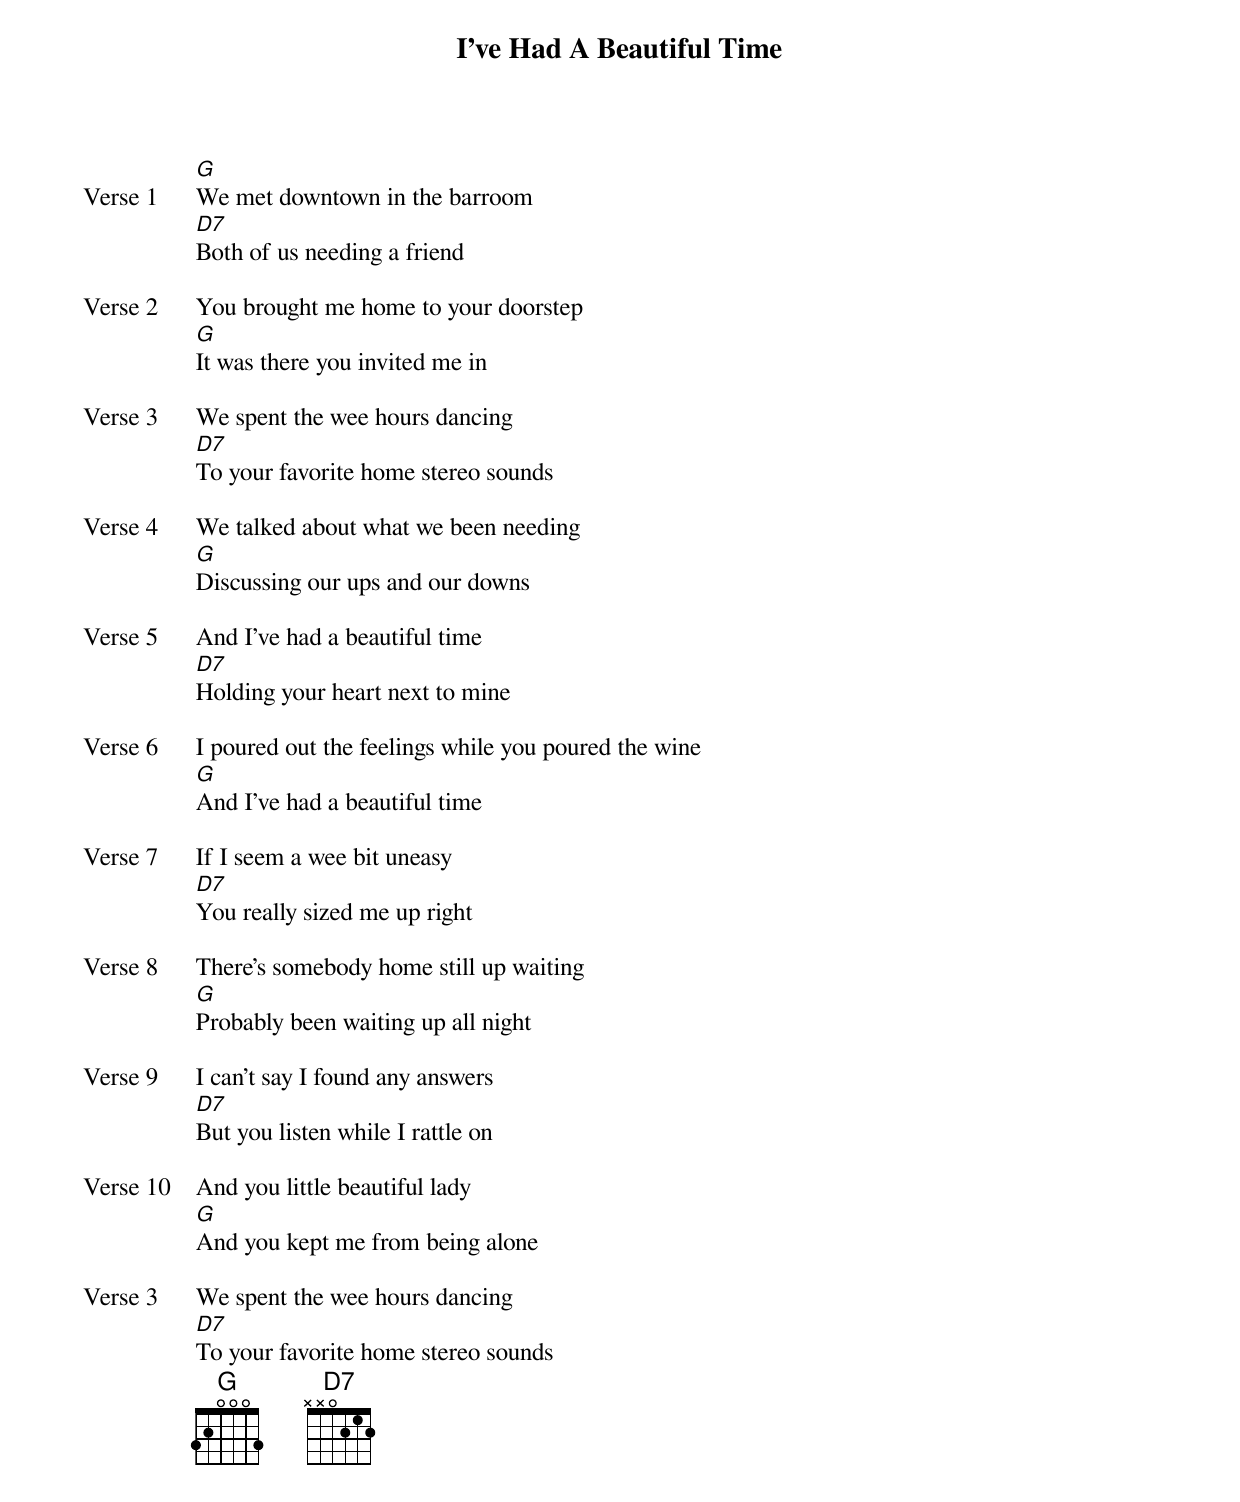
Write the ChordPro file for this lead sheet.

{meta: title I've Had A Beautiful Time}
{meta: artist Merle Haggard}
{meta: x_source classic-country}
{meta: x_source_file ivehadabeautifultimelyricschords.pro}
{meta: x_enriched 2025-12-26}

{start_of_verse: Verse 1}
[G]We met downtown in the barroom
[D7]Both of us needing a friend
{end_of_verse}

{start_of_verse: Verse 2}
You brought me home to your doorstep
[G]It was there you invited me in
{end_of_verse}

{start_of_verse: Verse 3}
We spent the wee hours dancing
[D7]To your favorite home stereo sounds
{end_of_verse}

{start_of_verse: Verse 4}
We talked about what we been needing
[G]Discussing our ups and our downs
{end_of_verse}

{start_of_verse: Verse 5}
And I've had a beautiful time
[D7]Holding your heart next to mine
{end_of_verse}

{start_of_verse: Verse 6}
I poured out the feelings while you poured the wine
[G]And I've had a beautiful time
{end_of_verse}

{start_of_verse: Verse 7}
If I seem a wee bit uneasy
[D7]You really sized me up right
{end_of_verse}

{start_of_verse: Verse 8}
There's somebody home still up waiting
[G]Probably been waiting up all night
{end_of_verse}

{start_of_verse: Verse 9}
I can't say I found any answers
[D7]But you listen while I rattle on
{end_of_verse}

{start_of_verse: Verse 10}
And you little beautiful lady
[G]And you kept me from being alone
{end_of_verse}

{start_of_verse: Verse 3}
We spent the wee hours dancing
[D7]To your favorite home stereo sounds
{end_of_verse}
